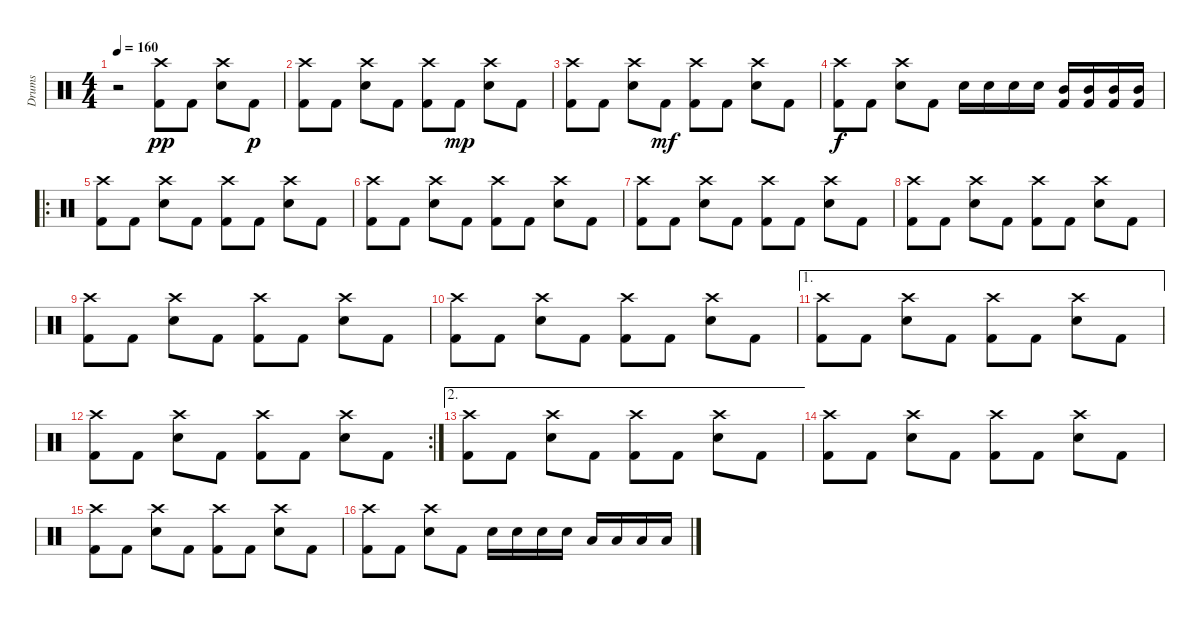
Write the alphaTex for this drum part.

\track ("Drums" "Drums") {instrument percussion}
\staff {score}
\articulation defaults
\ts (4 4)
\tempo 160
\clef neutral
\ks c
r.2{dy pp} ("Kick (hit) 2" "Crash high (hit)").8 "Kick (hit) 2".8 ("Crash high (hit)" "Snare (hit) 2").8 "Kick (hit) 2".8{dy p} |
("Kick (hit) 2" "Crash high (hit)").8 "Kick (hit) 2".8 ("Crash high (hit)" "Snare (hit) 2").8 "Kick (hit) 2".8 ("Kick (hit) 2" "Crash high (hit)").8 "Kick (hit) 2".8{dy mp} ("Crash high (hit)" "Snare (hit) 2").8 "Kick (hit) 2".8 |
("Kick (hit) 2" "Crash high (hit)").8 "Kick (hit) 2".8 ("Crash high (hit)" "Snare (hit) 2").8 "Kick (hit) 2".8{dy mf} ("Kick (hit) 2" "Crash high (hit)").8 "Kick (hit) 2".8 ("Crash high (hit)" "Snare (hit) 2").8 "Kick (hit) 2".8 |
("Kick (hit) 2" "Crash high (hit)").8{dy f} "Kick (hit) 2".8 ("Crash high (hit)" "Snare (hit) 2").8 "Kick (hit) 2".8 "Snare (hit) 2".16 "Snare (hit) 2".16 "Snare (hit) 2".16 "Snare (hit) 2".16 ("Kick (hit) 2" "Mid Tom (hit)").16 ("Kick (hit) 2" "Mid Tom (hit)").16 ("Kick (hit) 2" "Mid Tom (hit)").16 ("Kick (hit) 2" "Mid Tom (hit)").16 |
\ro
("Kick (hit) 2" "Crash high (hit)").8 "Kick (hit) 2".8 ("Crash high (hit)" "Snare (hit) 2").8 "Kick (hit) 2".8 ("Kick (hit) 2" "Crash high (hit)").8 "Kick (hit) 2".8 ("Crash high (hit)" "Snare (hit) 2").8 "Kick (hit) 2".8 |
("Kick (hit) 2" "Crash high (hit)").8 "Kick (hit) 2".8 ("Crash high (hit)" "Snare (hit) 2").8 "Kick (hit) 2".8 ("Kick (hit) 2" "Crash high (hit)").8 "Kick (hit) 2".8 ("Crash high (hit)" "Snare (hit) 2").8 "Kick (hit) 2".8 |
("Kick (hit) 2" "Crash high (hit)").8 "Kick (hit) 2".8 ("Crash high (hit)" "Snare (hit) 2").8 "Kick (hit) 2".8 ("Kick (hit) 2" "Crash high (hit)").8 "Kick (hit) 2".8 ("Crash high (hit)" "Snare (hit) 2").8 "Kick (hit) 2".8 |
("Kick (hit) 2" "Crash high (hit)").8 "Kick (hit) 2".8 ("Crash high (hit)" "Snare (hit) 2").8 "Kick (hit) 2".8 ("Kick (hit) 2" "Crash high (hit)").8 "Kick (hit) 2".8 ("Crash high (hit)" "Snare (hit) 2").8 "Kick (hit) 2".8 |
("Kick (hit) 2" "Crash high (hit)").8 "Kick (hit) 2".8 ("Crash high (hit)" "Snare (hit) 2").8 "Kick (hit) 2".8 ("Kick (hit) 2" "Crash high (hit)").8 "Kick (hit) 2".8 ("Crash high (hit)" "Snare (hit) 2").8 "Kick (hit) 2".8 |
("Kick (hit) 2" "Crash high (hit)").8 "Kick (hit) 2".8 ("Crash high (hit)" "Snare (hit) 2").8 "Kick (hit) 2".8 ("Kick (hit) 2" "Crash high (hit)").8 "Kick (hit) 2".8 ("Crash high (hit)" "Snare (hit) 2").8 "Kick (hit) 2".8 |
\ae 1
("Kick (hit) 2" "Crash high (hit)").8 "Kick (hit) 2".8 ("Crash high (hit)" "Snare (hit) 2").8 "Kick (hit) 2".8 ("Kick (hit) 2" "Crash high (hit)").8 "Kick (hit) 2".8 ("Crash high (hit)" "Snare (hit) 2").8 "Kick (hit) 2".8 |
\rc 2
("Kick (hit) 2" "Crash high (hit)").8 "Kick (hit) 2".8 ("Crash high (hit)" "Snare (hit) 2").8 "Kick (hit) 2".8 ("Kick (hit) 2" "Crash high (hit)").8 "Kick (hit) 2".8 ("Crash high (hit)" "Snare (hit) 2").8 "Kick (hit) 2".8 |
\ae 2
("Kick (hit) 2" "Crash high (hit)").8 "Kick (hit) 2".8 ("Crash high (hit)" "Snare (hit) 2").8 "Kick (hit) 2".8 ("Kick (hit) 2" "Crash high (hit)").8 "Kick (hit) 2".8 ("Crash high (hit)" "Snare (hit) 2").8 "Kick (hit) 2".8 |
("Kick (hit) 2" "Crash high (hit)").8 "Kick (hit) 2".8 ("Crash high (hit)" "Snare (hit) 2").8 "Kick (hit) 2".8 ("Kick (hit) 2" "Crash high (hit)").8 "Kick (hit) 2".8 ("Crash high (hit)" "Snare (hit) 2").8 "Kick (hit) 2".8 |
("Kick (hit) 2" "Crash high (hit)").8 "Kick (hit) 2".8 ("Crash high (hit)" "Snare (hit) 2").8 "Kick (hit) 2".8 ("Kick (hit) 2" "Crash high (hit)").8 "Kick (hit) 2".8 ("Crash high (hit)" "Snare (hit) 2").8 "Kick (hit) 2".8 |
("Kick (hit) 2" "Crash high (hit)").8 "Kick (hit) 2".8 ("Crash high (hit)" "Snare (hit) 2").8 "Kick (hit) 2".8 "Snare (hit) 2".16 "Snare (hit) 2".16 "Snare (hit) 2".16 "Snare (hit) 2".16 "Low Tom (hit)".16 "Low Tom (hit)".16 "Low Tom (hit)".16 "Low Tom (hit)".16
